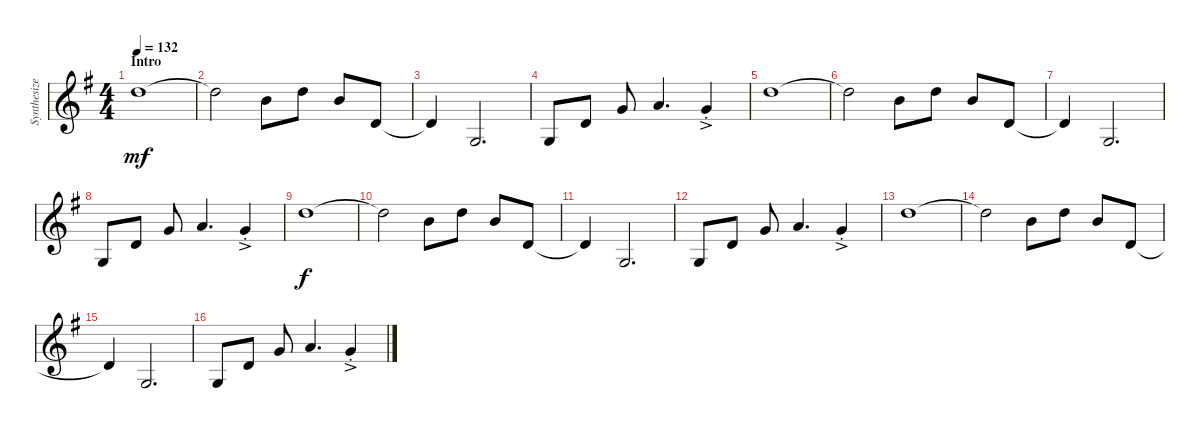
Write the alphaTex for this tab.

\track ("Synthesizer" "Synthesize") {instrument synthbrass1}
\staff {score}
\tuning (E4 B3 G3 D3 A2 E2 B1) {hide}
\ts (4 4)
\section ("" "Intro")
\tempo 132
\clef g2
\ks g
10.1.1{dy mf instrument synthbrass1} |
10.1{t}.2 7.1.8 10.1.8 7.1.8 3.2.8 |
3.2{t}.4 0.3.2{d} |
0.3.8 3.2.8 3.1.8 5.1.4{d} 3.1{ac st}.4 |
10.1.1 |
10.1{t}.2 7.1.8 10.1.8 7.1.8 3.2.8 |
3.2{t}.4 0.3.2{d} |
0.3.8 3.2.8 3.1.8 5.1.4{d} 3.1{ac st}.4 |
10.1.1{dy f} |
10.1{t}.2 7.1.8 10.1.8 7.1.8 3.2.8 |
3.2{t}.4 0.3.2{d} |
0.3.8 3.2.8 3.1.8 5.1.4{d} 3.1{ac st}.4 |
10.1.1 |
10.1{t}.2 7.1.8 10.1.8 7.1.8 3.2.8 |
3.2{t}.4 0.3.2{d} |
0.3.8 3.2.8 3.1.8 5.1.4{d} 3.1{ac st}.4
